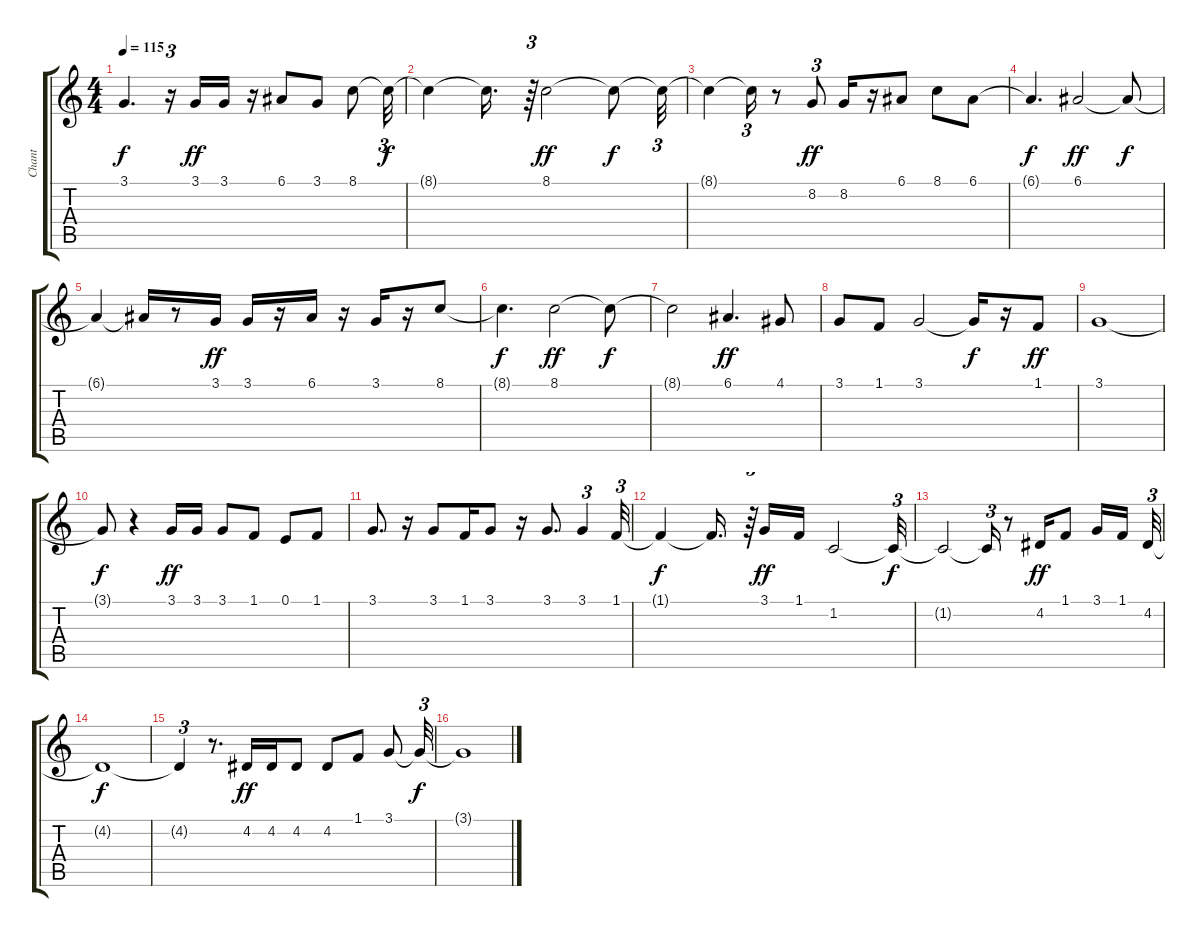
\track ("Chant" "Chant") {instrument violin}
\staff {score tabs}
\tuning (E4 B3 G3 D3 A2 E2) {hide}
\ts (4 4)
\tempo 115
\clef g2
\ks c
3.1{t}.4{d dy f} r.16{tu (3 2)} 3.1.16{dy ff} 3.1.16 r.16 6.1.8 3.1.8 8.1.8 8.1{t}.32{tu (3 2) dy f} |
8.1{t}.4 8.1{t}.16{d} r.64{tu (3 2)} 8.1.2{dy ff} 8.1{t}.8{dy f} 8.1{t}.32{tu (3 2)} |
8.1{t}.4 8.1{t}.16{tu (3 2)} r.8 8.2.8{tu (3 2) dy ff} 8.2.16 r.16 6.1.8 8.1.8 6.1.8 |
6.1{t}.4{d dy f} 6.1.2{dy ff} 6.1{t}.8{dy f} |
6.1{t}.4 6.1{t}.16 r.8 3.1.16{dy ff} 3.1.16 r.16 6.1.16 r.16 3.1.16 r.16 8.1.8 |
8.1{t}.4{d dy f} 8.1.2{dy ff} 8.1{t}.8{dy f} |
8.1{t}.2 6.1.4{d dy ff} 4.1.8 |
3.1.8 1.1.8 3.1.2 3.1{t}.16{dy f} r.16 1.1.8{dy ff} |
3.1.1 |
3.1{t}.8{dy f} r.4 3.1.16{dy ff} 3.1.16 3.1.8 1.1.8 0.1.8 1.1.8 |
3.1.8{d} r.16 3.1.8 1.1.16 3.1.8 r.16 3.1.8{d} 3.1.4{tu (3 2)} 1.1.32{tu (3 2)} |
1.1{t}.4{dy f} 1.1{t}.16{d} r.64{tu (3 2)} 3.1.16{dy ff} 1.1.16 1.2.2 1.2{t}.32{tu (3 2) dy f} |
1.2{t}.2 1.2{t}.16{tu (3 2)} r.8 4.2.16{dy ff} 1.1.8 3.1.16 1.1.16 4.2.32{tu (3 2)} |
4.2{t}.1{dy f} |
4.2{t}.4{tu (3 2)} r.8{d} 4.2.16{dy ff} 4.2.16 4.2.8 4.2.8 1.1.8 3.1.8 3.1{t}.32{tu (3 2) dy f} |
3.1{t}.1
